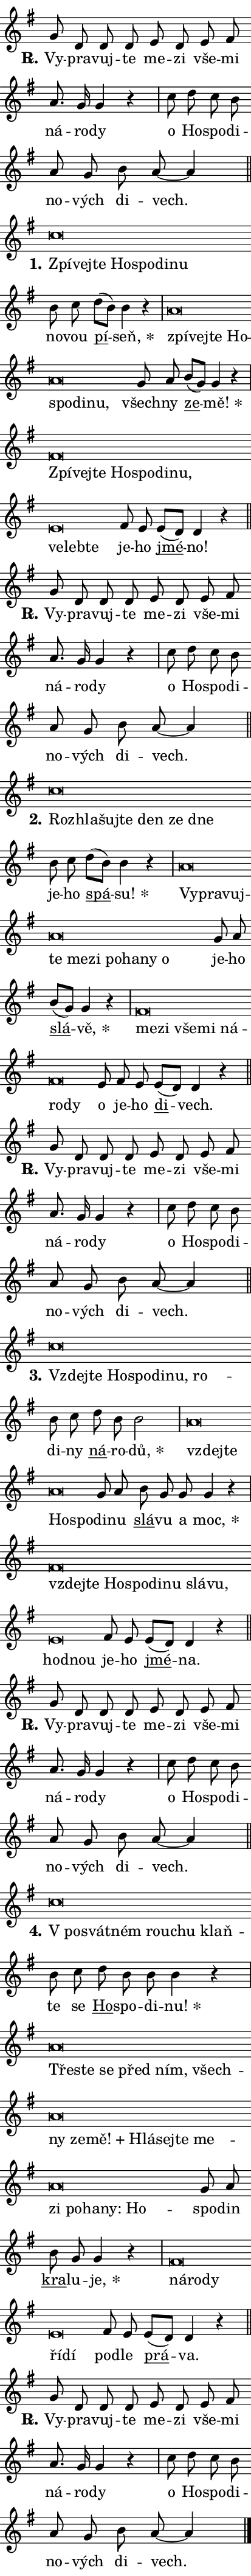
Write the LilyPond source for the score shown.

\version "2.22.1"
\header { tagline = "" }
\paper {
  indent = 0\cm
  top-margin = 0\cm
  right-margin = 0\cm
  bottom-margin = 0\cm
  left-margin = 0\cm
  paper-width = 7\cm
  page-breaking = #ly:one-page-breaking
  system-system-spacing.basic-distance = #11
  score-system-spacing.basic-distance = #11
  ragged-last = ##f
}


%% Author: Thomas Morley
%% https://lists.gnu.org/archive/html/lilypond-user/2020-05/msg00002.html
#(define (line-position grob)
"Returns position of @var[grob} in current system:
   @code{'start}, if at first time-step
   @code{'end}, if at last time-step
   @code{'middle} otherwise
"
  (let* ((col (ly:item-get-column grob))
         (ln (ly:grob-object col 'left-neighbor))
         (rn (ly:grob-object col 'right-neighbor))
         (col-to-check-left (if (ly:grob? ln) ln col))
         (col-to-check-right (if (ly:grob? rn) rn col))
         (break-dir-left
           (and
             (ly:grob-property col-to-check-left 'non-musical #f)
             (ly:item-break-dir col-to-check-left)))
         (break-dir-right
           (and
             (ly:grob-property col-to-check-right 'non-musical #f)
             (ly:item-break-dir col-to-check-right))))
        (cond ((eqv? 1 break-dir-left) 'start)
              ((eqv? -1 break-dir-right) 'end)
              (else 'middle))))

#(define (tranparent-at-line-position vctor)
  (lambda (grob)
  "Relying on @code{line-position} select the relevant enry from @var{vctor}.
Used to determine transparency,"
    (case (line-position grob)
      ((end) (not (vector-ref vctor 0)))
      ((middle) (not (vector-ref vctor 1)))
      ((start) (not (vector-ref vctor 2))))))

noteHeadBreakVisibility =
#(define-music-function (break-visibility)(vector?)
"Makes @code{NoteHead}s transparent relying on @var{break-visibility}"
#{
  \override NoteHead.transparent =
    #(tranparent-at-line-position break-visibility)
#})

#(define delete-ledgers-for-transparent-note-heads
  (lambda (grob)
    "Reads whether a @code{NoteHead} is transparent.
If so this @code{NoteHead} is removed from @code{'note-heads} from
@var{grob}, which is supposed to be @code{LedgerLineSpanner}.
As a result ledgers are not printed for this @code{NoteHead}"
    (let* ((nhds-array (ly:grob-object grob 'note-heads))
           (nhds-list
             (if (ly:grob-array? nhds-array)
                 (ly:grob-array->list nhds-array)
                 '()))
           ;; Relies on the transparent-property being done before
           ;; Staff.LedgerLineSpanner.after-line-breaking is executed.
           ;; This is fragile ...
           (to-keep
             (remove
               (lambda (nhd)
                 (ly:grob-property nhd 'transparent #f))
               nhds-list)))
      ;; TODO find a better method to iterate over grob-arrays, similiar
      ;; to filter/remove etc for lists
      ;; For now rebuilt from scratch
      (set! (ly:grob-object grob 'note-heads)  '())
      (for-each
        (lambda (nhd)
          (ly:pointer-group-interface::add-grob grob 'note-heads nhd))
        to-keep))))

hideNotes = {
  \noteHeadBreakVisibility #begin-of-line-visible
}
unHideNotes = {
  \noteHeadBreakVisibility #all-visible
}

% work-around for resetting accidentals
% https://lilypond.org/doc/v2.23/Documentation/notation/displaying-rhythms#unmetered-music
cadenzaMeasure = {
  \cadenzaOff
  \partial 1024 s1024
  \cadenzaOn
}

#(define-markup-command (accent layout props text) (markup?)
  "Underline accented syllable"
  (interpret-markup layout props
    #{\markup \override #'(offset . 4.3) \underline { #text }#}))

responsum = \markup \concat {
  "R" \hspace #-1.05 \path #0.1 #'((moveto 0 0.07) (lineto 0.9 0.8)) \hspace #0.05 "."
}

\layout {
    \context {
        \Staff
        \remove "Time_signature_engraver"
        \override LedgerLineSpanner.after-line-breaking = #delete-ledgers-for-transparent-note-heads
    }
    \context {
        \Voice {
            \override NoteHead.output-attributes = #'((class . "notehead"))
            \override Hairpin.height = #0.55
        }
    }
    \context {
        \Lyrics {
            \override StanzaNumber.output-attributes = #'((class . "stanzanumber"))
            \override LyricSpace.minimum-distance = #0.9
            \override LyricText.font-name = #"TeX Gyre Schola"
            \override LyricText.font-size = 1
            \override StanzaNumber.font-name = #"TeX Gyre Schola Bold"
            \override StanzaNumber.font-size = 1
        }
    }
}

% magnetic-lyrics.ily
%
%   written by
%     Jean Abou Samra <jean@abou-samra.fr>
%     Werner Lemberg <wl@gnu.org>
%
%   adapted by
%     Jiri Hon <jiri.hon@gmail.com>
%
% Version 2022-Apr-15

% https://www.mail-archive.com/lilypond-user@gnu.org/msg149350.html

#(define (Left_hyphen_pointer_engraver context)
   "Collect syllable-hyphen-syllable occurrences in lyrics and store
them in properties.  This engraver only looks to the left.  For
example, if the lyrics input is @code{foo -- bar}, it does the
following.

@itemize @bullet
@item
Set the @code{text} property of the @code{LyricHyphen} grob between
@q{foo} and @q{bar} to @code{foo}.

@item
Set the @code{left-hyphen} property of the @code{LyricText} grob with
text @q{foo} to the @code{LyricHyphen} grob between @q{foo} and
@q{bar}.
@end itemize

Use this auxiliary engraver in combination with the
@code{lyric-@/text::@/apply-@/magnetic-@/offset!} hook."
   (let ((hyphen #f)
         (text #f))
     (make-engraver
      (acknowledgers
       ((lyric-syllable-interface engraver grob source-engraver)
        (set! text grob)))
      (end-acknowledgers
       ((lyric-hyphen-interface engraver grob source-engraver)
        ;(when (not (grob::has-interface grob 'lyric-space-interface))
          (set! hyphen grob)));)
      ((stop-translation-timestep engraver)
       (when (and text hyphen)
         (ly:grob-set-object! text 'left-hyphen hyphen))
       (set! text #f)
       (set! hyphen #f)))))

#(define (lyric-text::apply-magnetic-offset! grob)
   "If the space between two syllables is less than the value in
property @code{LyricText@/.details@/.squash-threshold}, move the right
syllable to the left so that it gets concatenated with the left
syllable.

Use this function as a hook for
@code{LyricText@/.after-@/line-@/breaking} if the
@code{Left_@/hyphen_@/pointer_@/engraver} is active."
   (let ((hyphen (ly:grob-object grob 'left-hyphen #f)))
     (when hyphen
       (let ((left-text (ly:spanner-bound hyphen LEFT)))
         (when (grob::has-interface left-text 'lyric-syllable-interface)
           (let* ((common (ly:grob-common-refpoint grob left-text X))
                  (this-x-ext (ly:grob-extent grob common X))
                  (left-x-ext
                   (begin
                     ;; Trigger magnetism for left-text.
                     (ly:grob-property left-text 'after-line-breaking)
                     (ly:grob-extent left-text common X)))
                  ;; `delta` is the gap width between two syllables.
                  (delta (- (interval-start this-x-ext)
                            (interval-end left-x-ext)))
                  (details (ly:grob-property grob 'details))
                  (threshold (assoc-get 'squash-threshold details 0.2)))
             (when (< delta threshold)
               (let* (;; We have to manipulate the input text so that
                      ;; ligatures crossing syllable boundaries are not
                      ;; disabled.  For languages based on the Latin
                      ;; script this is essentially a beautification.
                      ;; However, for non-Western scripts it can be a
                      ;; necessity.
                      (lt (ly:grob-property left-text 'text))
                      (rt (ly:grob-property grob 'text))
                      (is-space (grob::has-interface hyphen 'lyric-space-interface))
                      (space (if is-space " " ""))
                      (space-markup (grob-interpret-markup grob " "))
                      (space-size (interval-length (ly:stencil-extent space-markup X)))
                      (extra-delta (if is-space space-size 0))
                      ;; Append new syllable.
                      (ltrt-space (if (and (string? lt) (string? rt))
                                (string-append lt space rt)
                                (make-concat-markup (list lt space rt))))
                      ;; Right-align `ltrt` to the right side.
                      (ltrt-space-markup (grob-interpret-markup
                               grob
                               (make-translate-markup
                                (cons (interval-length this-x-ext) 0)
                                (make-right-align-markup ltrt-space)))))
                 (begin
                   ;; Don't print `left-text`.
                   (ly:grob-set-property! left-text 'stencil #f)
                   ;; Set text and stencil (which holds all collected
                   ;; syllables so far) and shift it to the left.
                   (ly:grob-set-property! grob 'text ltrt-space)
                   (ly:grob-set-property! grob 'stencil ltrt-space-markup)
                   (ly:grob-translate-axis! grob (- (- delta extra-delta)) X))))))))))


#(define (lyric-hyphen::displace-bounds-first grob)
   ;; Make very sure this callback isn't triggered too early.
   (let ((left (ly:spanner-bound grob LEFT))
         (right (ly:spanner-bound grob RIGHT)))
     (ly:grob-property left 'after-line-breaking)
     (ly:grob-property right 'after-line-breaking)
     (ly:lyric-hyphen::print grob)))

squashThreshold = #0.4

\layout {
  \context {
    \Lyrics
    \consists #Left_hyphen_pointer_engraver
    \override LyricText.after-line-breaking =
      #lyric-text::apply-magnetic-offset!
    \override LyricHyphen.stencil = #lyric-hyphen::displace-bounds-first
    \override LyricText.details.squash-threshold = \squashThreshold
    \override LyricHyphen.minimum-distance = 0
    \override LyricHyphen.minimum-length = \squashThreshold
  }
}

squash = \override LyricText.details.squash-threshold = 9999
unSquash = \override LyricText.details.squash-threshold = \squashThreshold

left = \override LyricText.self-alignment-X = #LEFT
unLeft = \revert LyricText.self-alignment-X

starOffset = #(lambda (grob) 
                (let ((x_offset (ly:self-alignment-interface::aligned-on-x-parent grob)))
                  (if (= x_offset 0) 0 (+ x_offset 1.2))))

star = #(define-music-function (syllable)(string?)
"Append star separator at the end of a syllable"
#{
  \once \override LyricText.X-offset = #starOffset
  \lyricmode { \markup {
    #syllable
    \override #'((font-name . "TeX Gyre Schola Bold")) \hspace #0.2 \lower #0.65 \larger "*"
  } }
#})

starAccent = #(define-music-function (syllable)(string?)
"Append star separator at the end of a syllable and make accent"
#{
  \once \override LyricText.X-offset = #starOffset
  \lyricmode { \markup {
    \accent #syllable
    \override #'((font-name . "TeX Gyre Schola Bold")) \hspace #0.2 \lower #0.65 \larger "*"
  } }
#})

breath = #(define-music-function (syllable)(string?)
"Append breathing indicator at the end of a syllable"
#{
  \lyricmode { \markup { #syllable "+" } }
#})

optionalBreath = #(define-music-function (syllable)(string?)
"Append optional breathing indicator at the end of a syllable"
#{
  \lyricmode { \markup { #syllable "(+)" } }
#})


\score {
    <<
        \new Voice = "melody" { \cadenzaOn \key g \major \relative { g'8 d d d e d e fis \bar "" a8. g16 g4 r \cadenzaMeasure \bar "|" c8 d c b \bar "" a g b a~ a4 \cadenzaMeasure \bar "||" \break }
\relative { c''\breve*1/16 \hideNotes \breve*1/16 \bar "" \breve*1/16 \bar "" \breve*1/16 \bar "" \breve*1/16 \bar "" \breve*1/16 \breve*1/16 \bar "" \unHideNotes b8 c \bar "" d[( b)] b4 r \cadenzaMeasure \bar "|" a\breve*1/16 \hideNotes \breve*1/16 \bar "" \breve*1/16 \bar "" \breve*1/16 \bar "" \breve*1/16 \bar "" \breve*1/16 \breve*1/16 \bar "" \unHideNotes g8 a \bar "" b[( g)] g4 r \cadenzaMeasure \bar "|" fis\breve*1/16 \hideNotes \breve*1/16 \bar "" \breve*1/16 \bar "" \breve*1/16 \bar "" \breve*1/16 \bar "" \breve*1/16 \breve*1/16 \bar "" \unHideNotes e\breve*1/16 \hideNotes \breve*1/16 \breve*1/16 \bar "" \unHideNotes fis8 e \bar "" e[( d)] d4 r \cadenzaMeasure \bar "||" \break }
\relative { g'8 d d d e d e fis \bar "" a8. g16 g4 r \cadenzaMeasure \bar "|" c8 d c b \bar "" a g b a~ a4 \cadenzaMeasure \bar "||" \break }
\relative { c''\breve*1/16 \hideNotes \breve*1/16 \bar "" \breve*1/16 \bar "" \breve*1/16 \bar "" \breve*1/16 \bar "" \breve*1/16 \breve*1/16 \bar "" \unHideNotes b8 c \bar "" d[( b)] b4 r \cadenzaMeasure \bar "|" a\breve*1/16 \hideNotes \breve*1/16 \bar "" \breve*1/16 \bar "" \breve*1/16 \bar "" \breve*1/16 \bar "" \breve*1/16 \bar "" \breve*1/16 \bar "" \breve*1/16 \bar "" \breve*1/16 \breve*1/16 \bar "" \unHideNotes g8 a \bar "" b[( g)] g4 r \cadenzaMeasure \bar "|" fis\breve*1/16 \hideNotes \breve*1/16 \bar "" \breve*1/16 \bar "" \breve*1/16 \bar "" \breve*1/16 \bar "" \breve*1/16 \breve*1/16 \bar "" \unHideNotes e8 fis8 e \bar "" e[( d)] d4 r \cadenzaMeasure \bar "||" \break }
\relative { g'8 d d d e d e fis \bar "" a8. g16 g4 r \cadenzaMeasure \bar "|" c8 d c b \bar "" a g b a~ a4 \cadenzaMeasure \bar "||" \break }
\relative { c''\breve*1/16 \hideNotes \breve*1/16 \bar "" \breve*1/16 \bar "" \breve*1/16 \bar "" \breve*1/16 \bar "" \breve*1/16 \breve*1/16 \bar "" \unHideNotes b8 c \bar "" d b b2 \cadenzaMeasure \bar "|" a\breve*1/16 \hideNotes \breve*1/16 \bar "" \breve*1/16 \breve*1/16 \bar "" \unHideNotes g8 a \bar "" b g g g4 r \cadenzaMeasure \bar "|" fis\breve*1/16 \hideNotes \breve*1/16 \bar "" \breve*1/16 \bar "" \breve*1/16 \bar "" \breve*1/16 \bar "" \breve*1/16 \bar "" \breve*1/16 \breve*1/16 \bar "" \unHideNotes e\breve*1/16 \hideNotes \breve*1/16 \bar "" \unHideNotes fis8 e \bar "" e[( d)] d4 r \cadenzaMeasure \bar "||" \break }
\relative { g'8 d d d e d e fis \bar "" a8. g16 g4 r \cadenzaMeasure \bar "|" c8 d c b \bar "" a g b a~ a4 \cadenzaMeasure \bar "||" \break }
\relative { c''\breve*1/16 \hideNotes \breve*1/16 \bar "" \breve*1/16 \bar "" \breve*1/16 \bar "" \breve*1/16 \breve*1/16 \bar "" \unHideNotes b8 c \bar "" d b b b4 r \cadenzaMeasure \bar "|" a\breve*1/16 \hideNotes \breve*1/16 \bar "" \breve*1/16 \bar "" \breve*1/16 \bar "" \breve*1/16 \bar "" \breve*1/16 \bar "" \breve*1/16 \bar "" \breve*1/16 \bar "" \breve*1/16 \bar "" \breve*1/16 \bar "" \breve*1/16 \bar "" \breve*1/16 \bar "" \breve*1/16 \bar "" \breve*1/16 \bar "" \breve*1/16 \bar "" \breve*1/16 \bar "" \breve*1/16 \breve*1/16 \bar "" \unHideNotes g8 a \bar "" b g g4 r \cadenzaMeasure \bar "|" fis\breve*1/16 \hideNotes \breve*1/16 \breve*1/16 \bar "" \unHideNotes e\breve*1/16 \hideNotes \breve*1/16 \bar "" \unHideNotes fis8 e \bar "" e[( d)] d4 r \cadenzaMeasure \bar "||" \break }
\relative { g'8 d d d e d e fis \bar "" a8. g16 g4 r \cadenzaMeasure \bar "|" c8 d c b \bar "" a g b a~ a4 \cadenzaMeasure \bar "||" \break } \bar "|." }
        \new Lyrics \lyricsto "melody" { \lyricmode { \set stanza = \responsum
Vy -- pra -- vuj -- te me -- zi vše -- mi ná -- ro -- dy o Ho -- spo -- di -- no -- vých di -- vech.
\set stanza = "1."
\left Zpí -- \squash vej -- te Ho -- spo -- di -- nu \unLeft \unSquash no -- vou \markup \accent pí -- \star seň, \left zpí -- \squash vej -- te Ho -- spo -- di -- nu, \unLeft \unSquash všech -- ny \markup \accent ze -- \star mě! \left Zpí -- \squash vej -- te Ho -- spo -- di -- nu, \left \unLeft \unSquash ve -- \squash leb -- te \unLeft \unSquash je -- ho \markup \accent jmé -- no!
\set stanza = \responsum
Vy -- pra -- vuj -- te me -- zi vše -- mi ná -- ro -- dy o Ho -- spo -- di -- no -- vých di -- vech.
\set stanza = "2."
\left Roz -- \squash hla -- šuj -- te den ze dne \unLeft \unSquash je -- ho \markup \accent spá -- \star su! \left Vy -- \squash pra -- vuj -- te me -- zi po -- ha -- ny o \unLeft \unSquash je -- ho \markup \accent slá -- \star vě, \left me -- \squash zi vše -- mi ná -- ro -- dy \unLeft \unSquash o je -- ho \markup \accent di -- vech.
\set stanza = \responsum
Vy -- pra -- vuj -- te me -- zi vše -- mi ná -- ro -- dy o Ho -- spo -- di -- no -- vých di -- vech.
\set stanza = "3."
\left Vzdej -- \squash te Ho -- spo -- di -- nu, ro -- \unLeft \unSquash di -- ny \markup \accent ná -- ro -- \star dů, \left vzdej -- \squash te Ho -- spo -- \unLeft \unSquash di -- nu \markup \accent slá -- vu a \star moc, \left vzdej -- \squash te Ho -- spo -- di -- nu slá -- vu, \left \unLeft \unSquash hod -- \squash nou \unLeft \unSquash je -- ho \markup \accent jmé -- na.
\set stanza = \responsum
Vy -- pra -- vuj -- te me -- zi vše -- mi ná -- ro -- dy o Ho -- spo -- di -- no -- vých di -- vech.
\set stanza = "4."
\left "V po" -- \squash svát -- ném rou -- chu klaň -- \unLeft \unSquash te se \markup \accent Ho -- spo -- di -- \star nu! \left Tře -- \squash ste se před ním, všech -- ny ze -- \breath "mě!" Hlá -- sej -- te me -- zi po -- ha -- ny: Ho -- \unLeft \unSquash spo -- din \markup \accent kra -- lu -- \star je, \left ná -- \squash ro -- dy \left \unLeft \unSquash ří -- \squash dí \unLeft \unSquash pod -- le \markup \accent prá -- va.
\set stanza = \responsum
Vy -- pra -- vuj -- te me -- zi vše -- mi ná -- ro -- dy o Ho -- spo -- di -- no -- vých di -- vech. } }
    >>
    \layout {}
}
